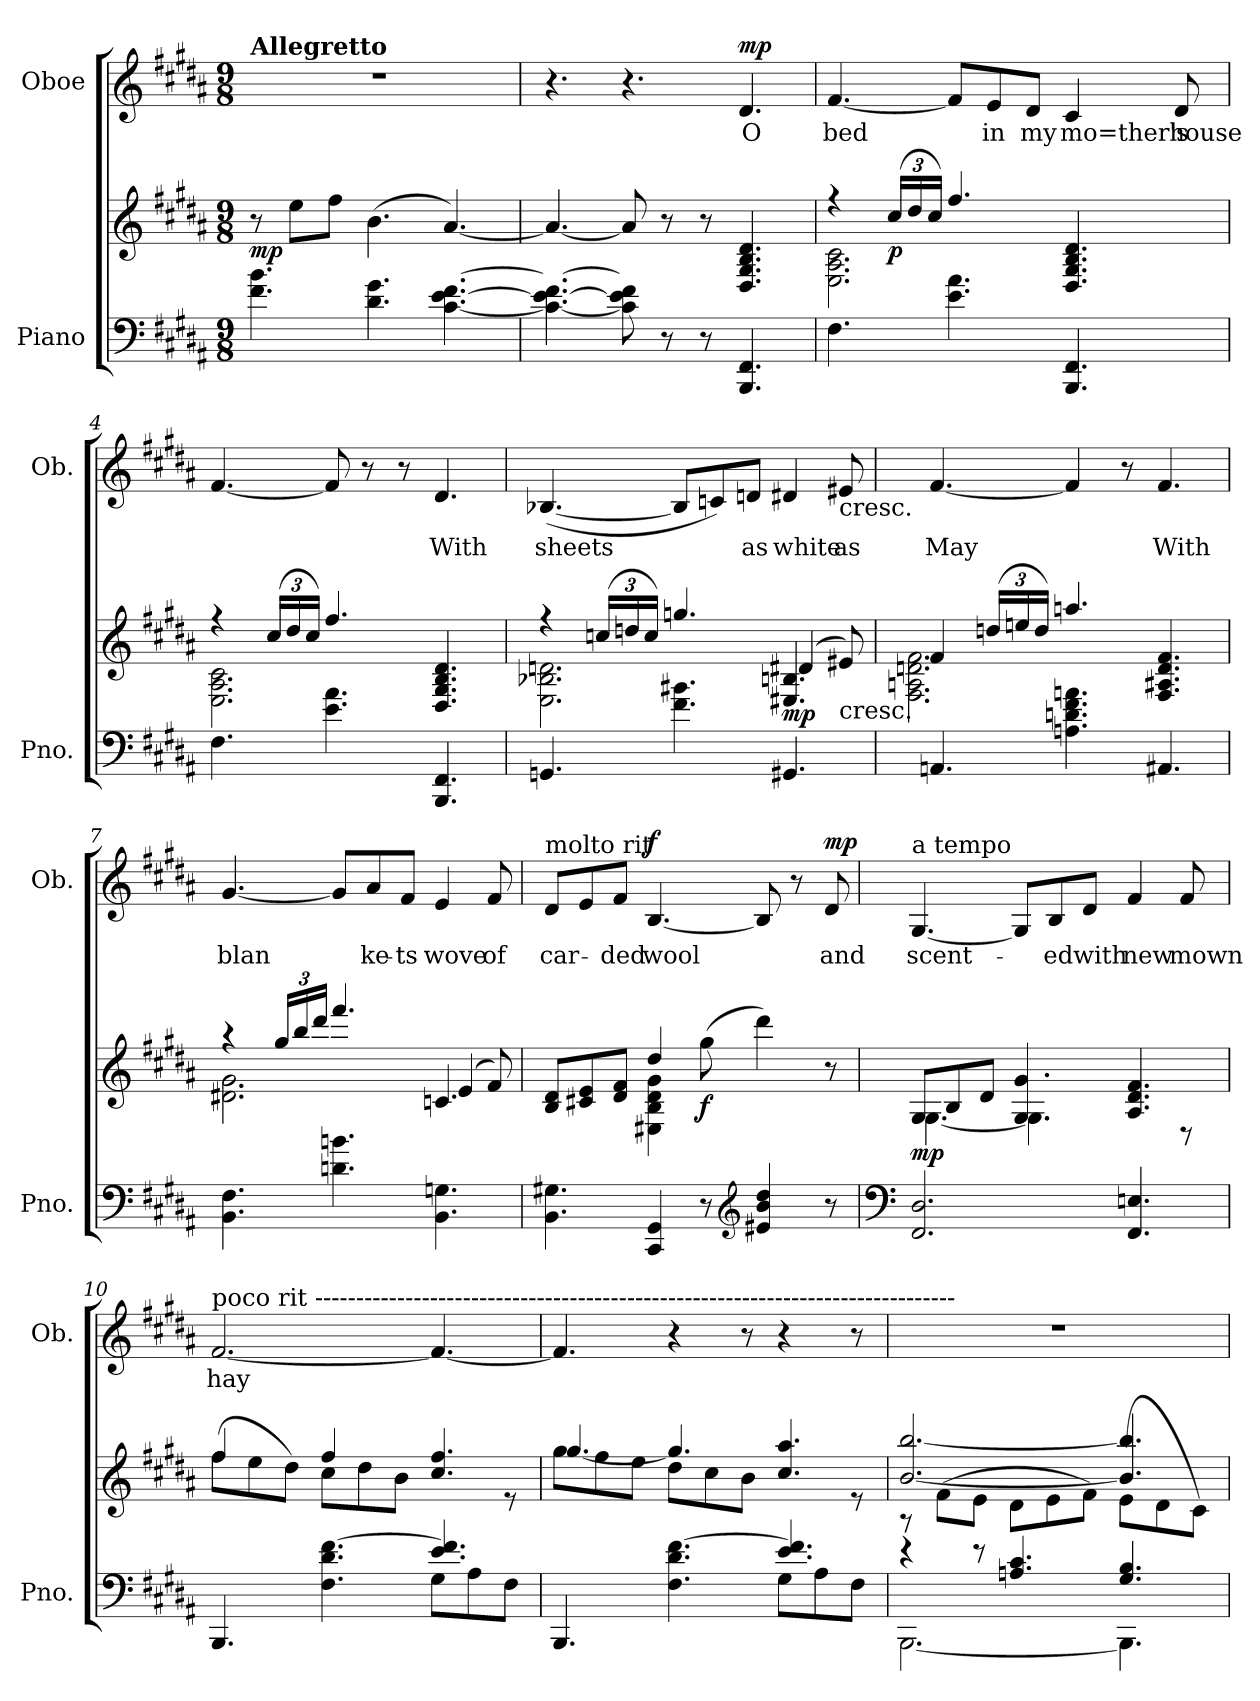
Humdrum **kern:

**kern	**kern	**dynam	**kern	**text	**dynam
*part2	*part2	*part2	*part1	*part1	*part1
*staff3	*staff2	*staff2/3	*staff1	*staff1	*staff1
*I"Piano	*	*	*I"Oboe	*	*
*I'Pno.	*	*	*I'Ob.	*	*
*clefF4	*clefG2	*	*clefG2	*	*
*k[f#c#g#d#a#]	*k[f#c#g#d#a#]	*	*k[f#c#g#d#a#]	*	*
*M9/8	*M9/8	*	*M9/8	*	*
=1	=1	=1	=1	=1	=1
!	!	!	!LO:TX:a:B:t=Allegretto	!	!
!	!	!LO:DY:b	!	!	!
4.f#\ 4.b\	8r	mp	8%9r	.	.
.	8ee\L	.	.	.	.
.	8ff#\J	.	.	.	.
4.d#\ 4.g#\	(>4.b\	.	.	.	.
[4.c#\ [4.e\ [4.f#\	[4.a#/)	.	.	.	.
=2	=2	=2	=2	=2	=2
4.c#\_ 4.e\_ 4.f#\_	4.a#/_	.	4.r	.	.
8c#\] 8e\] 8f#\]	8a#/]	.	4.r	.	.
8r	8r	.	.	.	.
8r	8r	.	.	.	.
!	!	!	!	!LO:LY:b	!LO:DY:b
4.BBB/ 4.FF#/	4.D#/ 4.G#/ 4.B/ 4.d#/	.	4.d#/	O	mp
=3	=3	=3	=3	=3	=3
*	*^	*	*	*	*
!	!	!	!	!	!LO:LY:b	!
4.F#\	4r	2.E\ 2.A#\ 2.c#\	.	[4.f#/	bed	.
*	*Xbrackettup	*	*	*	*	*
!	!	!	!LO:DY:b	!	!	!
.	(>24cc#/LL	.	p	.	.	.
.	24dd#/	.	.	.	.	.
.	24cc#/JJ)	.	.	.	.	.
4.e\ 4.a#\	4.ff#/	.	.	8f#/L]	.	.
!	!	!	!	!	!LO:LY:b	!
.	.	.	.	8e/	in	.
!	!	!	!	!	!LO:LY:b	!
.	.	.	.	8d#/J	my	.
!	!	!	!	!	!LO:LY:b	!
4.BBB/ 4.FF#/	4.D#/ 4.G#/ 4.B/ 4.d#/	4.ryy	.	4c#/	mo=ther's	.
!	!	!	!	!	!LO:LY:b	!
.	.	.	.	8d#/	house	.
=4	=4	=4	=4	=4	=4	=4
4.F#\	4r	2.E\ 2.A#\ 2.c#\	.	[4.f#/	.	.
.	(>24cc#/LL	.	.	.	.	.
.	24dd#/	.	.	.	.	.
.	24cc#/JJ)	.	.	.	.	.
4.e\ 4.a#\	4.ff#/	.	.	8f#/]	.	.
.	.	.	.	8r	.	.
.	.	.	.	8r	.	.
!	!	!	!	!	!LO:LY:b	!
4.BBB/ 4.FF#/	4.D#/ 4.G#/ 4.B/ 4.d#/	4.ryy	.	4.d#/	With	.
!!LO:LB:g=z
=5	=5	=5	=5	=5	=5	=5
*	*	*^	*	*	*	*
!	!	!	!	!	!	!LO:LY:b	!
4.GGn/	4r	2.E\ 2.B-X\ 2.dn\	2.ryy	.	(<[4.B-X/	sheets	.
.	(>24ccn/LL	.	.	.	.	.	.
.	24ddn/	.	.	.	.	.	.
.	24cc/JJ)	.	.	.	.	.	.
4.f#\ 4.b#X\	4.ggn/	.	.	.	8B-/L]	.	.
.	.	.	.	.	8cn/)	.	.
!	!	!	!	!	!	!LO:LY:b	!
.	.	.	.	.	8dn/J	as	.
!	!	!	!	!LO:DY:b	!	!LO:LY:b	!
4.GG#X/	4.E#X/ 4.Bn/	4.ryy	(>4d#X/	mp	4d#X/	white	.
!	!	!	!	!	!LO:TX:b:t=cresc.	!	!
!	!	!	!LO:TX:b:t=cresc.	!	!	!	!
!	!	!	!	!	!	!LO:LY:b	!
.	.	.	8e#X/)	.	8e#X/	as	.
=6	=6	=6	=6	=6	=6	=6	=6
!	!	!	!	!	!	!LO:LY:b	!
*	*	*v	*v	*	*	*	*
4.AAn/	4f#/	2.F#\ 2.An\ 2.dn\ 2.f#\	.	[4.f#/	May	.
.	(>24ddn/LL	.	.	.	.	.
.	24een/	.	.	.	.	.
.	24dd/JJ)	.	.	.	.	.
4.An\ 4.dn\ 4.f#\ 4.an\	4.aan/	.	.	4f#/]	.	.
.	.	.	.	8r	.	.
!	!	!	!	!	!LO:LY:b	!
4.AA#X/	4.F#/ 4.A#X/ 4.d/ 4.f#/	4.ryy	.	4.f#/	With	.
=7	=7	=7	=7	=7	=7	=7
*	*	*^	*	*	*	*
!	!	!	!	!	!	!LO:LY:b	!
4.BB\ 4.F#\	4r	2.d#X\ 2.g#\	2.ryy	.	[4.g#/	blan	.
.	24gg#/LL	.	.	.	.	.	.
.	24bb/	.	.	.	.	.	.
.	24ddd#/JJ	.	.	.	.	.	.
4.dn\ 4.bn\	4.fff#/	.	.	.	8g#/L]	.	.
!	!	!	!	!	!	!LO:LY:b	!
.	.	.	.	.	8a#/	ke-	.
!	!	!	!	!	!	!LO:LY:b	!
.	.	.	.	.	8f#/J	-ts	.
!	!	!	!	!	!	!LO:LY:b	!
4.BB\ 4.Gn\	4.cn/	4.ryy	(>4e/	.	4e/	wove	.
!	!	!	!	!	!	!LO:LY:b	!
.	.	.	8f#/)	.	8f#/	of	.
!!LO:LB:g=z
=8	=8	=8	=8	=8	=8	=8	=8
!	!	!	!	!	!LO:TX:a:t=molto rit	!	!
!	!	!	!	!	!	!LO:LY:b	!
*	*	*v	*v	*	*	*	*
4.BB\ 4.G#X\	8B/ 8d#/L	4.ryy	.	8d#/L	car-	.
.	8c#X/ 8e/	.	.	8e/	.	.
!	!	!	!	!	!LO:LY:b	!
.	8d#/ 8f#/J	.	.	8f#/J	-ded	.
!	!	!	!	!	!LO:LY:b	!LO:DY:b
4CC#/ 4GG#/	4dd#/	4E#X\ 4B\ 4d#\ 4g#\	.	[4.B/	wool	f
!	!	!	!LO:DY:b	!	!	!
8r	(>8gg#\	2ryy	f	.	.	.
*clefG2	*	*	*	*	*	*
4e#X/ 4b/ 4dd#/	4ddd#\)	.	.	8B/]	.	.
.	.	.	.	8r	.	.
!	!	!	!	!	!LO:LY:b	!LO:DY:b
8r	8r	.	.	8d#/	and	mp
!!LO:PB:g=z
=9	=9	=9	=9	=9	=9	=9
*clefF4	*	*	*	*	*	*
!	!	!	!	!LO:TX:a:t=a tempo	!	!
!	!	!	!LO:DY:b	!	!LO:LY:b	!
2.FF#/ 2.D#/	8G#/L	[4.G#\	mp	[4.G#/	scent-	.
.	8B/	.	.	.	.	.
.	8d#/J	.	.	.	.	.
.	4.G#/ 4.g#/	4.G#\]	.	8G#/L]	.	.
!	!	!	!	!	!LO:LY:b	!
.	.	.	.	8B/	-ed	.
!	!	!	!	!	!LO:LY:b	!
.	.	.	.	8d#/J	with	.
!	!	!	!	!	!LO:LY:b	!
4.FF#/ 4.En/	4.A#/ 4.d#/ 4.f#/	4ryy	.	4f#/	new	.
!	!	!	!	!	!LO:LY:b	!
.	.	8r	.	8f#/	mown	.
=10	=10	=10	=10	=10	=10	=10
*^	*	*	*	*	*	*
!	!	!	!	!	!LO:TX:a:t=poco rit ------------------------------------------------------------------------------	!	!
!	!	!	!	!	!	!LO:LY:b	!
4.BBB/	2.ryy	(<8ff#\L	4ff#/	.	[2.f#/	hay	.
.	.	8ee\	.	.	.	.	.
.	.	8dd#\J)	8ryy	.	.	.	.
4.F#\ 4.d#\ [4.f#\	.	8cc#\L	4ff#/	.	.	.	.
.	.	8dd#\	.	.	.	.	.
.	.	8b\J	4.ryy	.	.	.	.
4.e/ 4.f#/]	8G#\L	4.cc#/ 4.ff#/	.	.	4.f#/_	.	.
.	8A#\	.	.	.	.	.	.
.	8F#\J	.	8r	.	.	.	.
=11	=11	=11	=11	=11	=11	=11	=11
4.BBB/	2.ryy	8gg#\L	[4.gg#/	.	4.f#/]	.	.
.	.	8ff#\	.	.	.	.	.
.	.	8ee\J	.	.	.	.	.
4.F#\ 4.d#\ [4.f#\	.	8dd#\L	4.gg#/]	.	4r	.	.
.	.	8cc#\	.	.	.	.	.
.	.	8b\J	.	.	8r	.	.
4.e/ 4.f#/]	8G#\L	4.cc#/ 4.aa#/	4ryy	.	4r	.	.
.	8A#\	.	.	.	.	.	.
.	8F#\J	.	8r	.	8r	.	.
=12	=12	=12	=12	=12	=12	=12	=12
4r	[2.BBB\	8rA	[2.b/ [2.bb/	.	8%9r	.	.
.	.	(<8f#\L	.	.	.	.	.
8r	.	8e\J	.	.	.	.	.
4.An/ 4.c#/	.	8d#\L	.	.	.	.	.
.	.	8e\	.	.	.	.	.
.	.	8f#\J)	.	.	.	.	.
4.G#/ 4.B/	4.BBB\]	(<8e\L	4.b/] 4.bb/]	.	.	.	.
.	.	8d#\	.	.	.	.	.
.	.	8c#\J)	.	.	.	.	.
*v	*v	*	*	*	*	*	*
*	*v	*v	*	*	*	*
=	=	=	=	=	=
*-	*-	*-	*-	*-	*-
